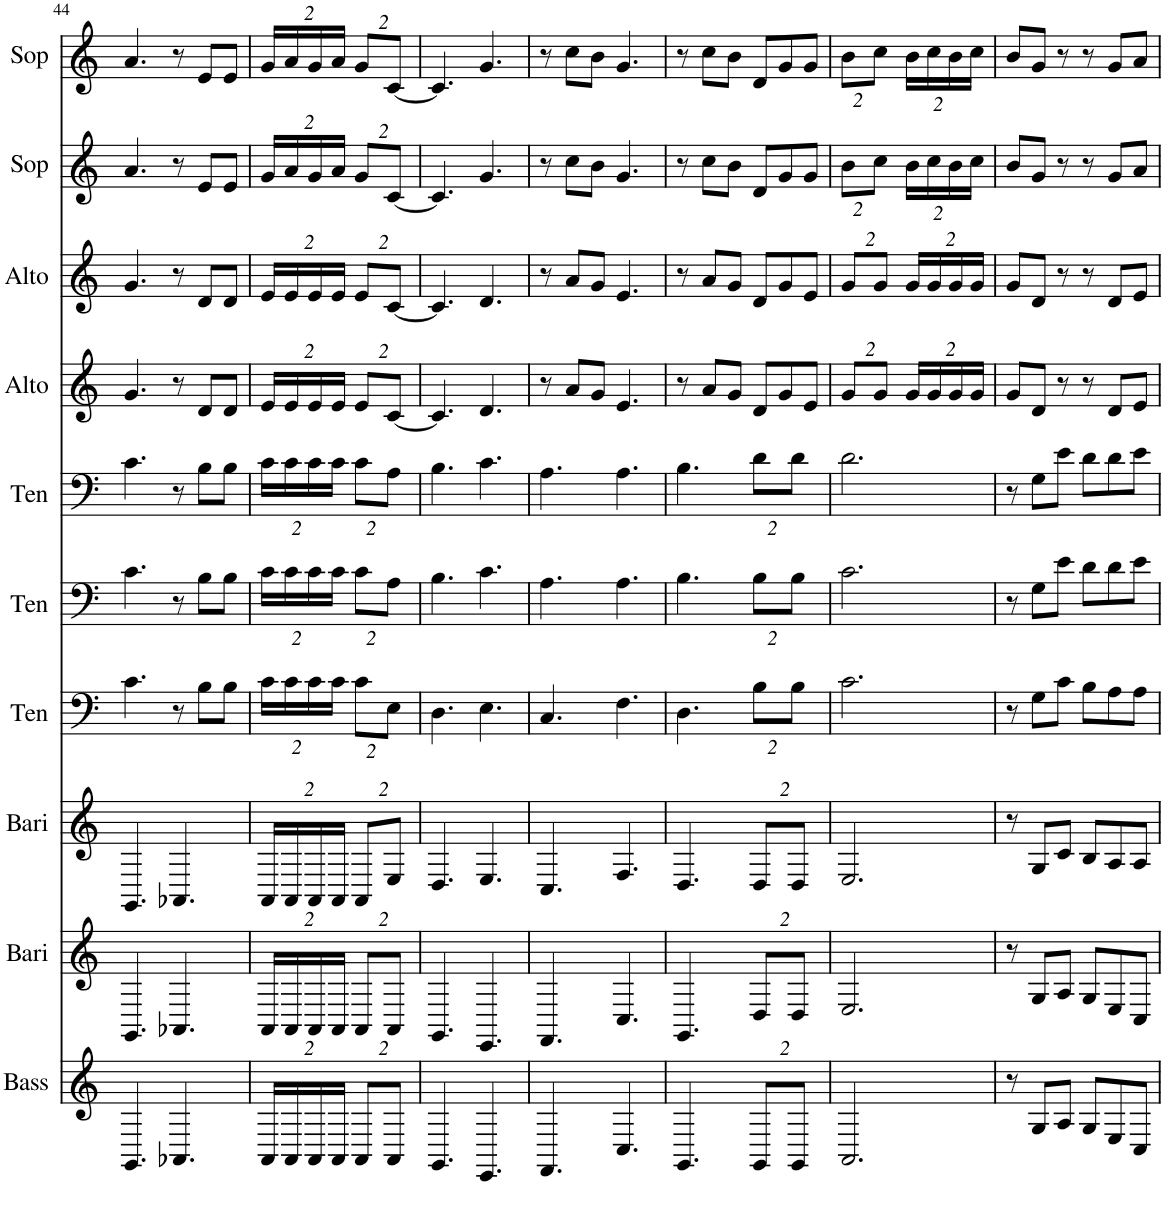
**kern	**kern	**kern	**kern	**kern	**kern	**kern	**kern	**kern	**kern
*part10	*part9	*part8	*part7	*part6	*part5	*part4	*part3	*part2	*part1
*staff10	*staff9	*staff8	*staff7	*staff6	*staff5	*staff4	*staff3	*staff2	*staff1
*I"Bass	*I"Baritone	*I"Baritone	*I"Tenor	*I"Tenor	*I"Tenor	*I"Alto	*I"Alto	*I"Soprano	*I"Soprano
*I'Bass	*I'Bari	*I'Bari	*I'Ten	*I'Ten	*I'Ten	*I'Alto	*I'Alto	*I'Sop	*I'Sop
!!LO:PB:g=z
*clefG2	*clefG2	*clefG2	*clefF4	*clefF4	*clefF4	*clefG2	*clefG2	*clefG2	*clefG2
*k[]	*k[]	*k[]	*k[]	*k[]	*k[]	*k[]	*k[]	*k[]	*k[]
*M6/8	*M6/8	*M6/8	*M6/8	*M6/8	*M6/8	*M6/8	*M6/8	*M6/8	*M6/8
=44	=44	=44	=44	=44	=44	=44	=44	=44	=44
4.GG/	4.GG/	4.GG/	4.c\	4.c\	4.c\	4.g/	4.g/	4.a/	4.a/
4.AA-X/	4.AA-X/	4.AA-X/	8r	8r	8r	8r	8r	8r	8r
.	.	.	8B\L	8B\L	8B\L	8d/L	8d/L	8e/L	8e/L
.	.	.	8B\J	8B\J	8B\J	8d/J	8d/J	8e/J	8e/J
=45	=45	=45	=45	=45	=45	=45	=45	=45	=45
*Xbrackettup	*Xbrackettup	*Xbrackettup	*Xbrackettup	*Xbrackettup	*Xbrackettup	*Xbrackettup	*Xbrackettup	*Xbrackettup	*Xbrackettup
32%3AA/LL	32%3AA/LL	32%3AA/LL	32%3c\LL	32%3c\LL	32%3c\LL	32%3e/LL	32%3e/LL	32%3g/LL	32%3g/LL
32%3AA/	32%3AA/	32%3AA/	32%3c\	32%3c\	32%3c\	32%3e/	32%3e/	32%3a/	32%3a/
32%3AA/	32%3AA/	32%3AA/	32%3c\	32%3c\	32%3c\	32%3e/	32%3e/	32%3g/	32%3g/
32%3AA/JJ	32%3AA/JJ	32%3AA/JJ	32%3c\JJ	32%3c\JJ	32%3c\JJ	32%3e/JJ	32%3e/JJ	32%3a/JJ	32%3a/JJ
16%3AA/L	16%3AA/L	16%3AA/L	16%3c\L	16%3c\L	16%3c\L	16%3e/L	16%3e/L	16%3g/L	16%3g/L
16%3AA/J	16%3AA/J	16%3E/J	16%3E\J	16%3A\J	16%3A\J	[16%3c/J	[16%3c/J	[16%3c/J	[16%3c/J
=46	=46	=46	=46	=46	=46	=46	=46	=46	=46
4.GG/	4.GG/	4.D/	4.D\	4.B\	4.B\	4.c/]	4.c/]	4.c/]	4.c/]
4.EE/	4.EE/	4.E/	4.E\	4.c\	4.c\	4.d/	4.d/	4.g/	4.g/
=47	=47	=47	=47	=47	=47	=47	=47	=47	=47
4.FF/	4.FF/	4.C/	4.C/	4.A\	4.A\	8r	8r	8r	8r
.	.	.	.	.	.	8a/L	8a/L	8cc\L	8cc\L
.	.	.	.	.	.	8g/J	8g/J	8b\J	8b\J
4.C/	4.C/	4.F/	4.F\	4.A\	4.A\	4.e/	4.e/	4.g/	4.g/
=48	=48	=48	=48	=48	=48	=48	=48	=48	=48
4.GG/	4.GG/	4.D/	4.D\	4.B\	4.B\	8r	8r	8r	8r
.	.	.	.	.	.	8a/L	8a/L	8cc\L	8cc\L
.	.	.	.	.	.	8g/J	8g/J	8b\J	8b\J
16%3GG/L	16%3D/L	16%3D/L	16%3B\L	16%3B\L	16%3d\L	8d/L	8d/L	8d/L	8d/L
.	.	.	.	.	.	8g/	8g/	8g/	8g/
16%3GG/J	16%3D/J	16%3D/J	16%3B\J	16%3B\J	16%3d\J	.	.	.	.
.	.	.	.	.	.	8e/J	8e/J	8g/J	8g/J
=49	=49	=49	=49	=49	=49	=49	=49	=49	=49
2.AA/	2.E/	2.E/	2.c\	2.c\	2.d\	16%3g/L	16%3g/L	16%3b\L	16%3b\L
.	.	.	.	.	.	16%3g/J	16%3g/J	16%3cc\J	16%3cc\J
.	.	.	.	.	.	32%3g/LL	32%3g/LL	32%3b\LL	32%3b\LL
.	.	.	.	.	.	32%3g/	32%3g/	32%3cc\	32%3cc\
.	.	.	.	.	.	32%3g/	32%3g/	32%3b\	32%3b\
.	.	.	.	.	.	32%3g/JJ	32%3g/JJ	32%3cc\JJ	32%3cc\JJ
=50	=50	=50	=50	=50	=50	=50	=50	=50	=50
8r	8r	8r	8r	8r	8r	8g/L	8g/L	8b/L	8b/L
8G/L	8G/L	8G/L	8G\L	8G\L	8G\L	8d/J	8d/J	8g/J	8g/J
8A/J	8A/J	8c/J	8c\J	8e\J	8e\J	8r	8r	8r	8r
8G/L	8G/L	8B/L	8B\L	8d\L	8d\L	8r	8r	8r	8r
8E/	8E/	8A/	8A\	8d\	8d\	8d/L	8d/L	8g/L	8g/L
8C/J	8C/J	8A/J	8A\J	8e\J	8e\J	8e/J	8e/J	8a/J	8a/J
=	=	=	=	=	=	=	=	=	=
*-	*-	*-	*-	*-	*-	*-	*-	*-	*-
